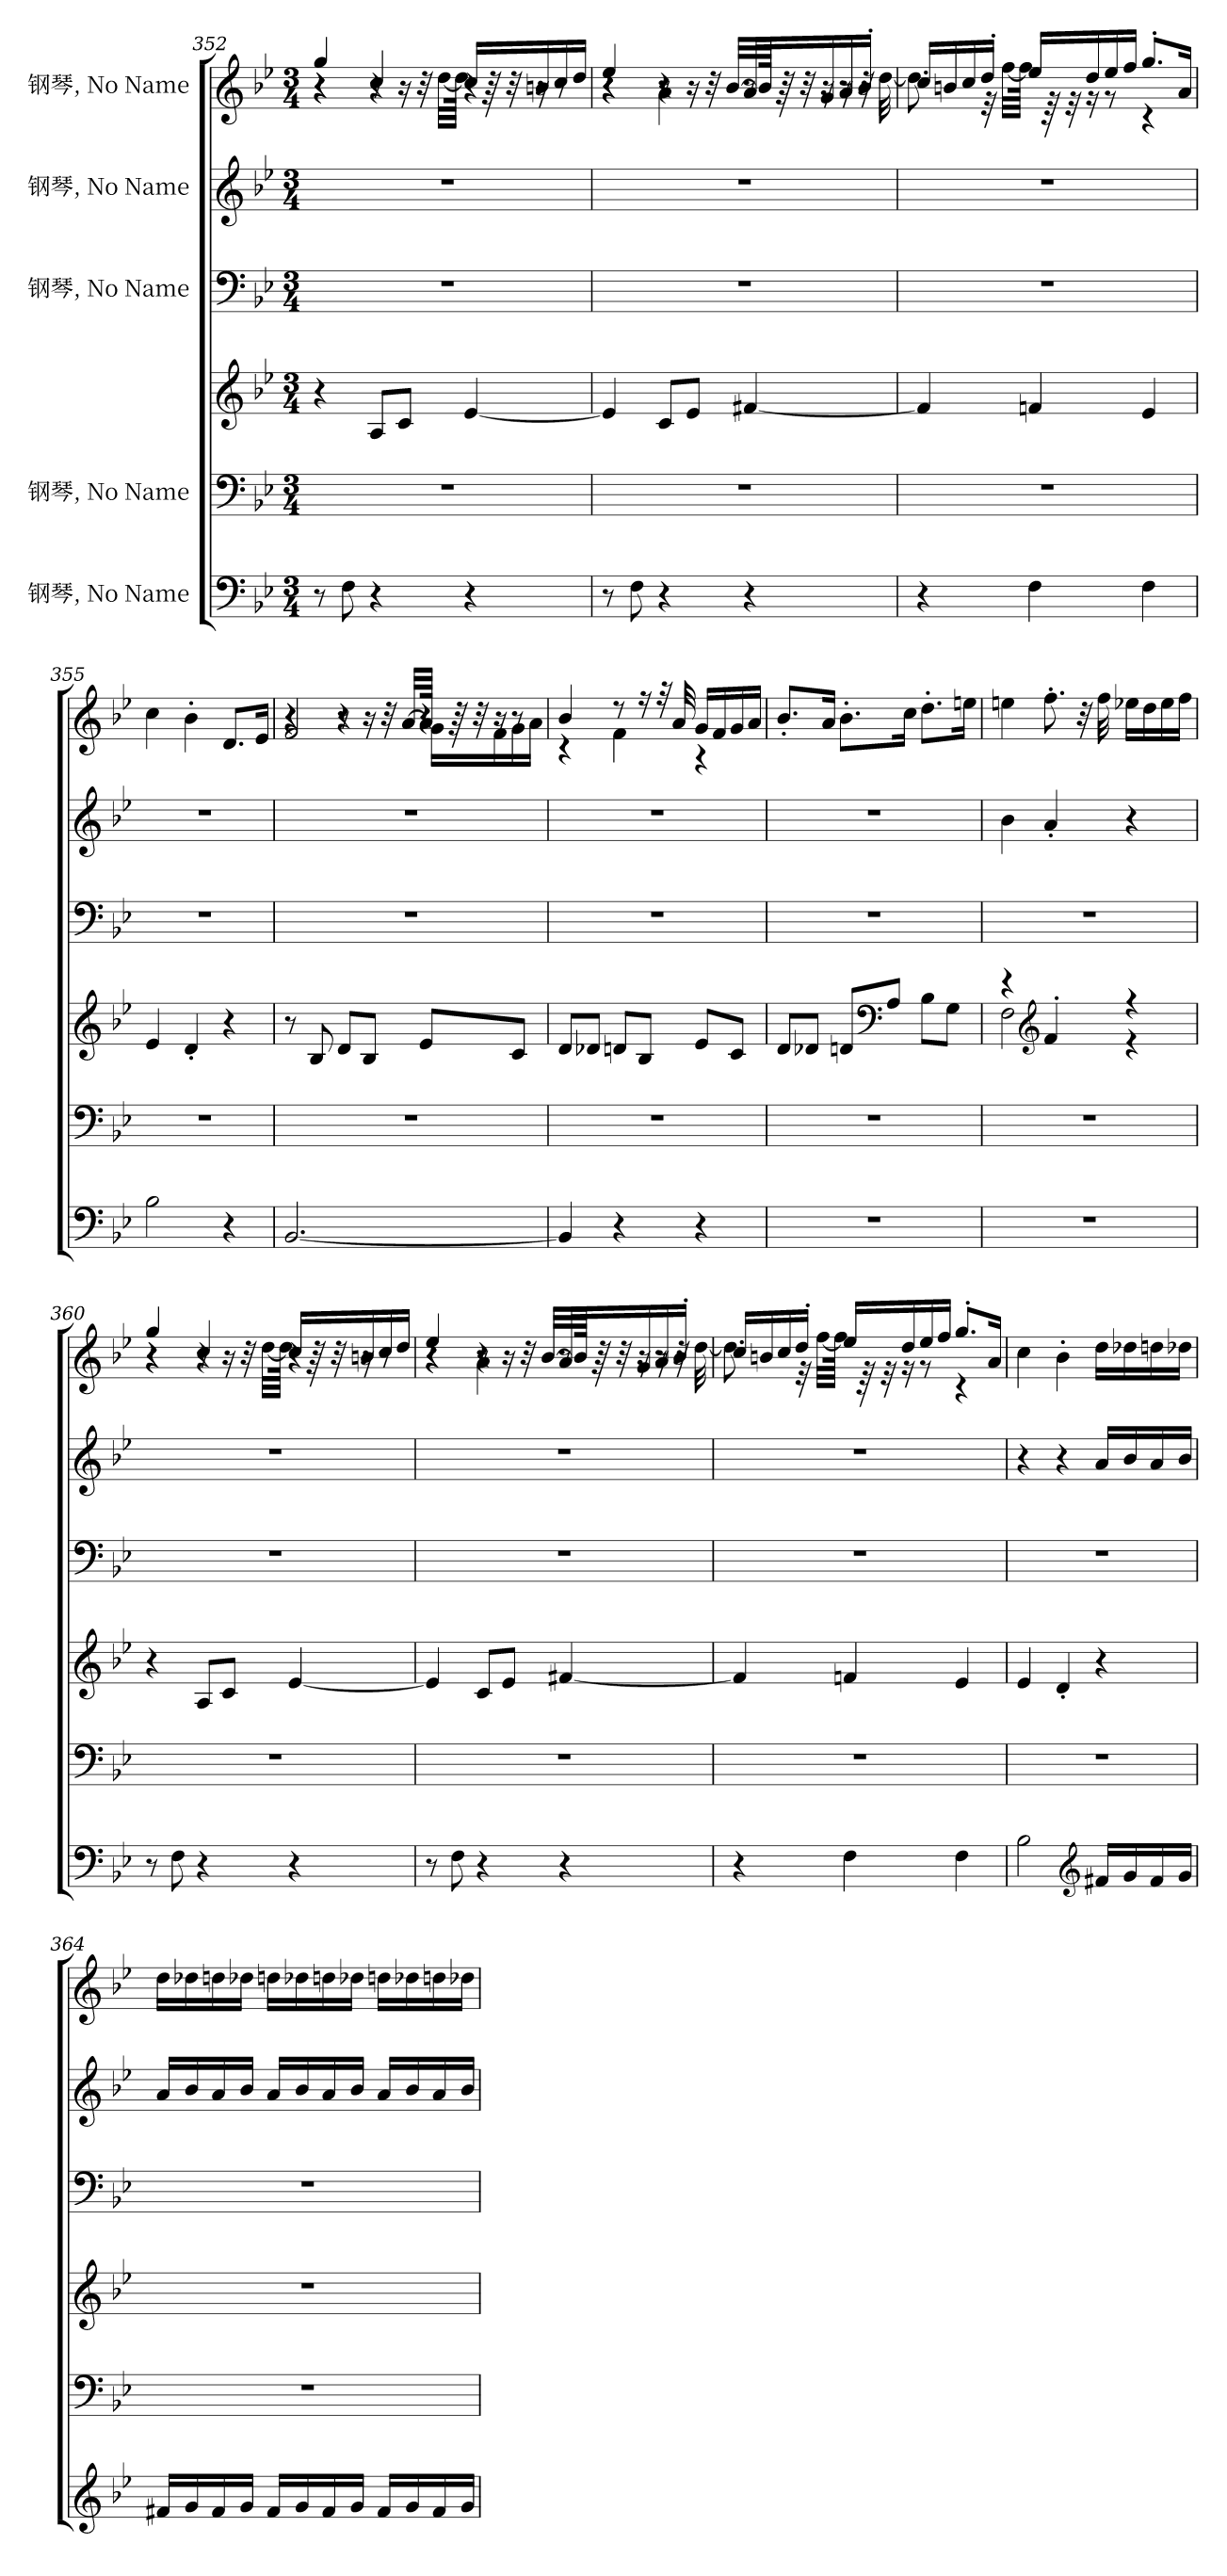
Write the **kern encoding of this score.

**kern	**kern	**kern	**kern	**kern	**kern
*part5	*part4	*part4	*part3	*part2	*part1
*staff6	*staff5	*staff4	*staff3	*staff2	*staff1
*I"钢琴, No Name	*I"钢琴, No Name	*	*I"钢琴, No Name	*I"钢琴, No Name	*I"钢琴, No Name
!!LO:PB:g=z
*clefF4	*clefF4	*clefG2	*clefF4	*clefG2	*clefG2
*k[b-e-]	*k[b-e-]	*k[b-e-]	*k[b-e-]	*k[b-e-]	*k[b-e-]
*M3/4	*M3/4	*M3/4	*M3/4	*M3/4	*M3/4
*MM120	*MM120	*MM120	*MM120	*MM120	*MM120
=352	=352	=352	=352	=352	=352
*	*	*	*	*	*^
*	*	*	*	*	*	*^
8r	2.r	4r	2.r	2.r	4gg/	4r	4r
8F\	.	.	.	.	.	.	.
4r	.	8A/L	.	.	4r	8r	4cc/
.	.	8c/J	.	.	.	16r	.
*	*	*	*	*	*MM118	*	*
.	.	.	.	.	.	32r	.
*	*	*	*	*	*MM120	*	*
.	.	.	.	.	.	[32dd\LLL	.
4r	.	[4e-/	.	.	16cc/LL	64dd\JJJk]	4r
.	.	.	.	.	.	64r	.
.	.	.	.	.	.	32r	.
.	.	.	.	.	16bn/	16r	.
.	.	.	.	.	16cc/	8r	.
.	.	.	.	.	16dd/JJ	.	.
=353	=353	=353	=353	=353	=353	=353	=353
*	*	*	*	*	*MM120	*	*
8r	2.r	4e-/]	2.r	2.r	4ee-/	4r	4r
8F\	.	.	.	.	.	.	.
4r	.	8c/L	.	.	4r	4a\	8r
.	.	8e-/J	.	.	.	.	16r
*	*	*	*	*	*MM118	*	*
.	.	.	.	.	.	.	32r
*	*	*	*	*	*MM120	*	*
.	.	.	.	.	.	.	[32b-/LLL
4r	.	[4f#X/	.	.	16a/LL	8r	64b-/JJJk]
.	.	.	.	.	.	.	64r
.	.	.	.	.	.	.	32r
.	.	.	.	.	16g/	.	16r
.	.	.	.	.	16a/	16r	8r
.	.	.	.	.	16b-'/JJ	32r	.
*	*	*	*	*	*MM118	*	*
.	.	.	.	.	.	[32dd\	.
*	*	*	*	*	*v	*v	*v
!!LO:LB:g=z
=354	=354	=354	=354	=354	=354
*	*	*	*	*	*MM120
*	*	*	*	*	*^
4r	2.r	4f#/]	2.r	2.r	16cc/LL	8.dd\]
.	.	.	.	.	16bn/	.
.	.	.	.	.	16cc/	.
*	*	*	*	*	*MM118	*
.	.	.	.	.	16dd'/JJ	32r
*	*	*	*	*	*MM120	*
.	.	.	.	.	.	[32ff\LLL
4F\	.	4fn/	.	.	16ee-/LL	64ff\JJJk]
.	.	.	.	.	.	64r
.	.	.	.	.	.	32r
.	.	.	.	.	16dd/	16r
.	.	.	.	.	16ee-/	8r
.	.	.	.	.	16ff/JJ	.
4F\	.	4e-/	.	.	8.gg'/L	4r
.	.	.	.	.	16a/Jk	.
*	*	*	*	*	*v	*v
=355	=355	=355	=355	=355	=355
2B-\	2.r	4e-/	2.r	2.r	4cc\
*	*	*	*	*	*MM107
.	.	4d'/	.	.	4b-'\
*	*	*	*	*	*MM120
4r	.	4r	.	.	8.d/L
*	*	*	*	*	*MM118
.	.	.	.	.	16e-/Jk
=356	=356	=356	=356	=356	=356
*	*	*	*	*	*MM120
*	*	*	*	*	*^
*	*	*	*	*	*	*^
[2.BB-/	2.r	8r	2.r	2.r	4r	4r	2f/
.	.	8B-/	.	.	.	.	.
.	.	8d/L	.	.	8r	4r	.
.	.	8B-/J	.	.	16r	.	.
*	*	*	*	*	*MM118	*	*
.	.	.	.	.	32r	.	.
*	*	*	*	*	*MM120	*	*
.	.	.	.	.	[32a/LLL	.	.
.	.	8e-/L	.	.	64a/JJJk]	16g\LL	4r
.	.	.	.	.	64r	.	.
.	.	.	.	.	32r	.	.
.	.	.	.	.	16r	16f\	.
.	.	8c/J	.	.	8r	16g\	.
.	.	.	.	.	.	16a\JJ	.
*	*	*	*	*	*v	*v	*v
!!LO:PB:g=z
=357	=357	=357	=357	=357	=357
*	*	*	*	*	*MM120
*	*	*	*	*	*^
4BB-/]	2.r	8d/L	2.r	2.r	4b-/	4r
.	.	8d-X/J	.	.	.	.
4r	.	8dn/L	.	.	8r	4f\
.	.	8B-/J	.	.	16r	.
*	*	*	*	*	*MM118	*
.	.	.	.	.	32r	.
*	*	*	*	*	*MM120	*
.	.	.	.	.	32a/	.
4r	.	8e-/L	.	.	16g/LL	4r
.	.	.	.	.	16f/	.
.	.	8c/J	.	.	16g/	.
.	.	.	.	.	16a/JJ	.
*	*	*	*	*	*v	*v
=358	=358	=358	=358	=358	=358
*	*	*	*	*	*MM120
2.r	2.r	8d/L	2.r	2.r	8.b-'/L
.	.	8d-X/J	.	.	.
.	.	.	.	.	16a/Jk
.	.	8dn/L	.	.	8.b-'\L
*	*	*clefF4	*	*	*
.	.	8A/J	.	.	.
.	.	.	.	.	16cc\Jk
.	.	8B-\L	.	.	8.dd'\L
.	.	8G\J	.	.	.
*	*	*	*	*	*MM116
.	.	.	.	.	16een\Jk
=359	=359	=359	=359	=359	=359
*	*	*^	*	*	*
2.r	2.r	4r	2F\	2.r	4b-\	4een\
*	*	*clefG2	*	*	*	*
.	.	4f'/	.	.	4a'/	8.ff'\
*	*	*	*	*	*	*MM118
.	.	.	.	.	.	32r
*	*	*	*	*	*	*MM120
.	.	.	.	.	.	32ff\
.	.	4r	4r	.	4r	16ee-X\LL
.	.	.	.	.	.	16dd\
.	.	.	.	.	.	16ee-\
.	.	.	.	.	.	16ff\JJ
*	*	*v	*v	*	*	*
!!LO:LB:g=z
=360	=360	=360	=360	=360	=360
*	*	*	*	*	*MM120
*	*	*	*	*	*^
*	*	*	*	*	*	*^
8r	2.r	4r	2.r	2.r	4gg/	4r	4r
8F\	.	.	.	.	.	.	.
4r	.	8A/L	.	.	4r	8r	4cc/
.	.	8c/J	.	.	.	16r	.
*	*	*	*	*	*MM118	*	*
.	.	.	.	.	.	32r	.
*	*	*	*	*	*MM120	*	*
.	.	.	.	.	.	[32dd\LLL	.
4r	.	[4e-/	.	.	16cc/LL	64dd\JJJk]	4r
.	.	.	.	.	.	64r	.
.	.	.	.	.	.	32r	.
.	.	.	.	.	16bn/	16r	.
.	.	.	.	.	16cc/	8r	.
.	.	.	.	.	16dd/JJ	.	.
=361	=361	=361	=361	=361	=361	=361	=361
*	*	*	*	*	*MM120	*	*
8r	2.r	4e-/]	2.r	2.r	4ee-/	4r	4r
8F\	.	.	.	.	.	.	.
4r	.	8c/L	.	.	4r	4a\	8r
.	.	8e-/J	.	.	.	.	16r
*	*	*	*	*	*MM118	*	*
.	.	.	.	.	.	.	32r
*	*	*	*	*	*MM120	*	*
.	.	.	.	.	.	.	[32b-/LLL
4r	.	[4f#X/	.	.	16a/LL	8r	64b-/JJJk]
.	.	.	.	.	.	.	64r
.	.	.	.	.	.	.	32r
.	.	.	.	.	16g/	.	16r
.	.	.	.	.	16a/	16r	8r
.	.	.	.	.	16b-'/JJ	32r	.
*	*	*	*	*	*MM118	*	*
.	.	.	.	.	.	[32dd\	.
*	*	*	*	*	*v	*v	*v
!!LO:PB:g=z
=362	=362	=362	=362	=362	=362
*	*	*	*	*	*MM120
*	*	*	*	*	*^
4r	2.r	4f#/]	2.r	2.r	16cc/LL	8.dd\]
.	.	.	.	.	16bn/	.
.	.	.	.	.	16cc/	.
*	*	*	*	*	*MM118	*
.	.	.	.	.	16dd'/JJ	32r
*	*	*	*	*	*MM120	*
.	.	.	.	.	.	[32ff\LLL
4F\	.	4fn/	.	.	16ee-/LL	64ff\JJJk]
.	.	.	.	.	.	64r
.	.	.	.	.	.	32r
.	.	.	.	.	16dd/	16r
.	.	.	.	.	16ee-/	8r
.	.	.	.	.	16ff/JJ	.
4F\	.	4e-/	.	.	8.gg'/L	4r
.	.	.	.	.	16a/Jk	.
*	*	*	*	*	*v	*v
=363	=363	=363	=363	=363	=363
2B-\	2.r	4e-/	2.r	4r	4cc\
*	*	*	*	*	*MM109
.	.	4d'/	.	4r	4b-'\
*clefG2	*	*	*	*	*
*	*	*	*	*	*MM120
16f#X/LL	.	4r	.	16a/LL	16dd\LL
16g/	.	.	.	16b-/	16dd-X\
16f#/	.	.	.	16a/	16ddn\
16g/JJ	.	.	.	16b-/JJ	16dd-X\JJ
!!LO:LB:g=z
=364	=364	=364	=364	=364	=364
16f#X/LL	2.r	2.r	2.r	16a/LL	16dd\LL
16g/	.	.	.	16b-/	16dd-X\
16f#/	.	.	.	16a/	16ddn\
16g/JJ	.	.	.	16b-/JJ	16dd-X\JJ
16f#/LL	.	.	.	16a/LL	16ddn\LL
16g/	.	.	.	16b-/	16dd-X\
16f#/	.	.	.	16a/	16ddn\
16g/JJ	.	.	.	16b-/JJ	16dd-X\JJ
16f#/LL	.	.	.	16a/LL	16ddn\LL
16g/	.	.	.	16b-/	16dd-X\
16f#/	.	.	.	16a/	16ddn\
16g/JJ	.	.	.	16b-/JJ	16dd-X\JJ
=	=	=	=	=	=
*-	*-	*-	*-	*-	*-
